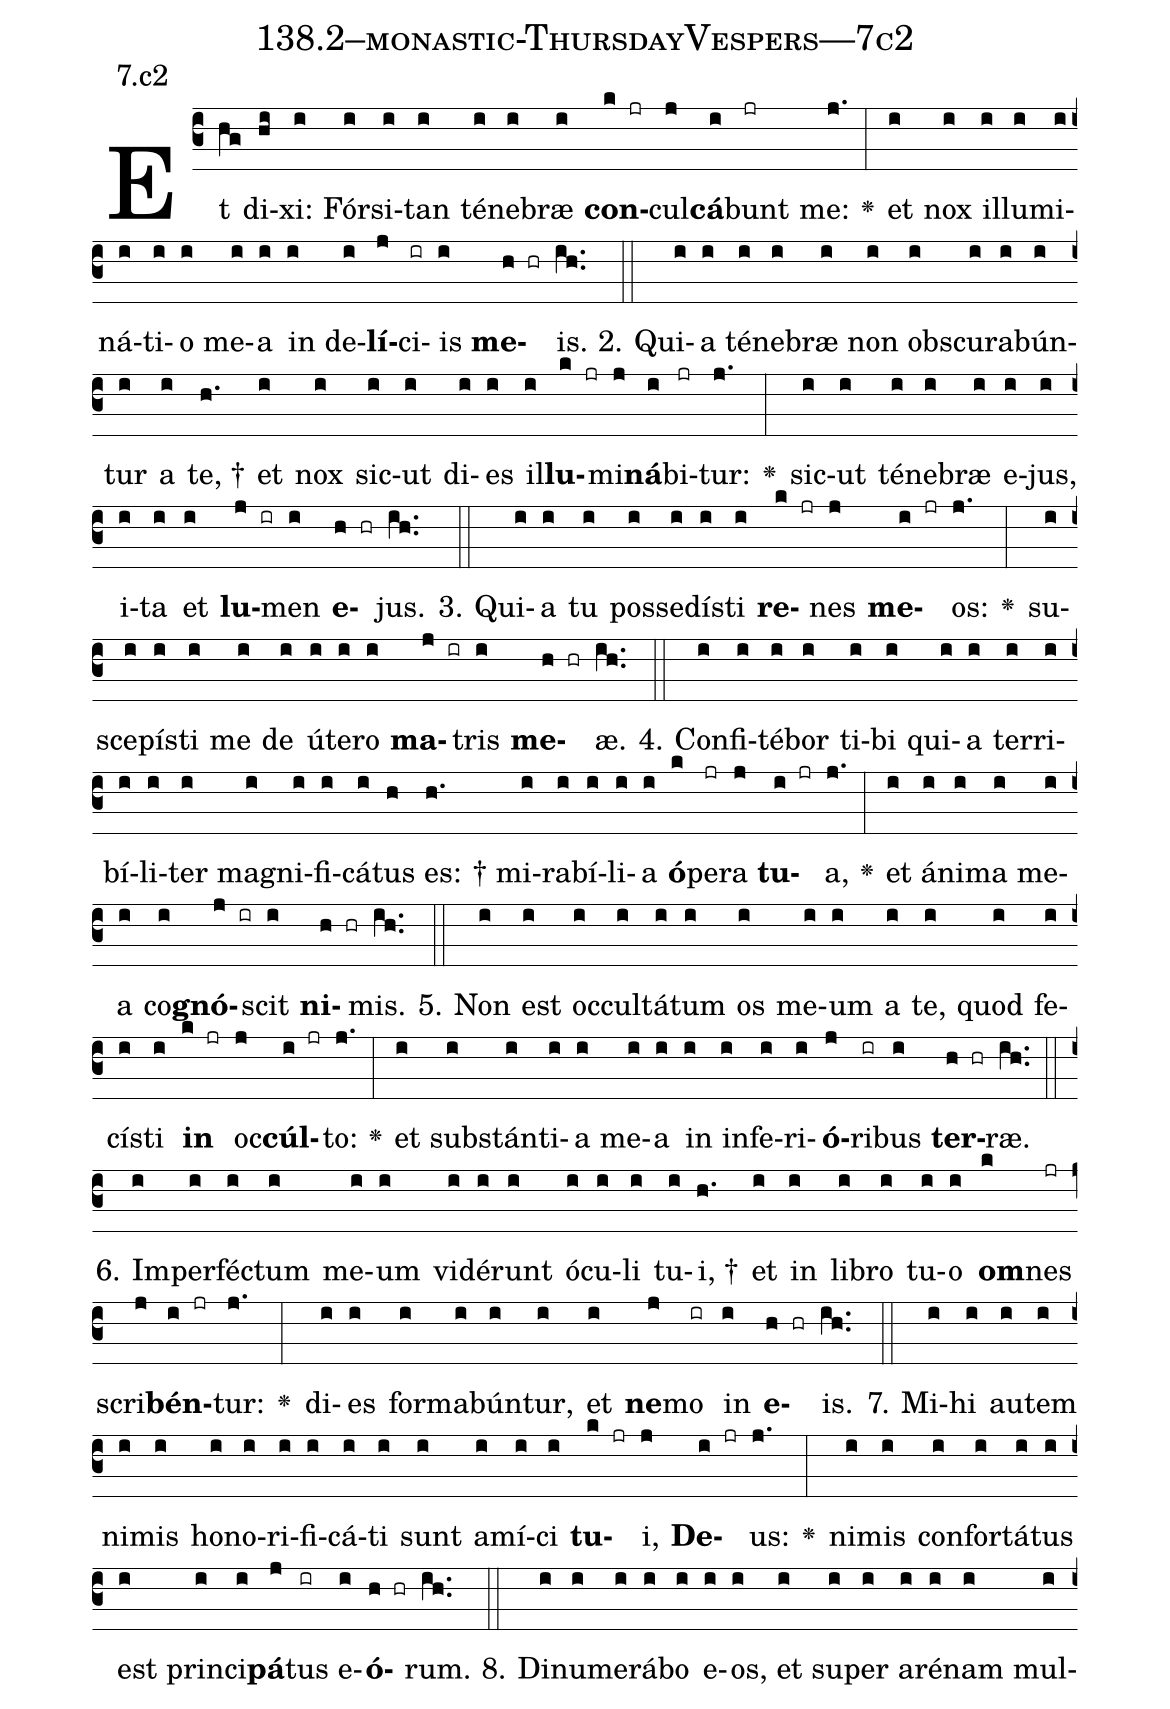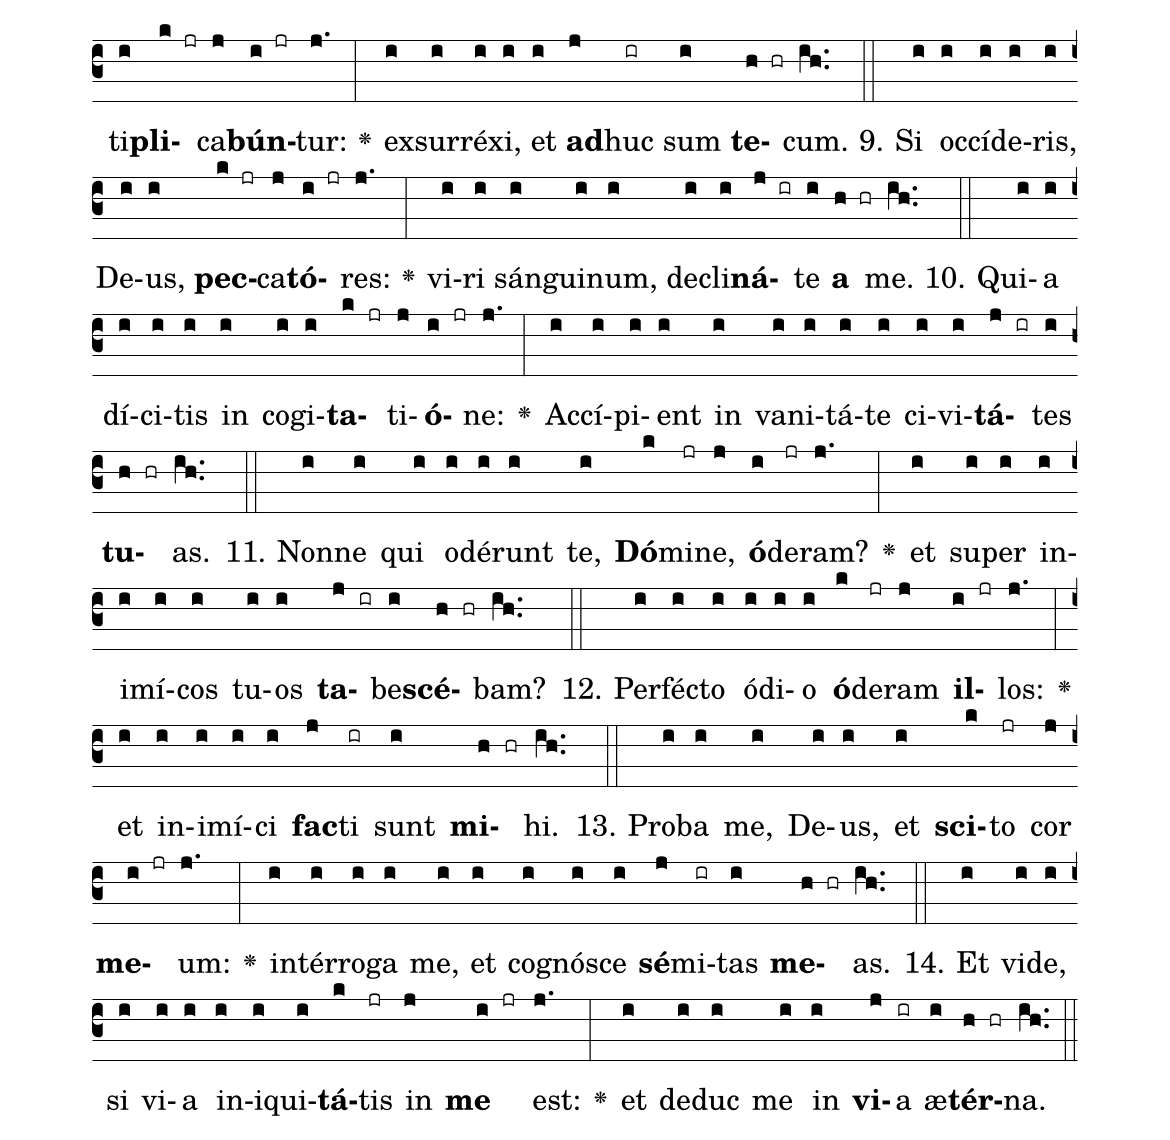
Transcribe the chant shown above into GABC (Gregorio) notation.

name: 138.2--monastic-ThursdayVespers---7c2;
annotation: 7.c2;
%%
(c3)Et(hg) di(hi)xi:(i) Fór(i)si(i)tan(i) té(i)ne(i)bræ(i) <b>con</b>(k jr)cul(j)<b>cá</b>(i)bunt(jr) me:(j.) <v>\greheightstar</v>(:) et(i) nox(i) il(i)lu(i)mi(i)ná(i)ti(i)o(i) me(i)a(i) in(i) de(i)<b>lí</b>(j)ci(ir)is(i) <b>me</b>(h hr)is.(ih..) (::)
2. Qui(i)a(i) té(i)ne(i)bræ(i) non(i) obs(i)cu(i)ra(i)bún(i)tur(i) a(i) te, †(h.) et(i) nox(i) sic(i)ut(i) di(i)es(i) il(i)<b>lu</b>(k jr)mi(j)<b>ná</b>(i)bi(jr)tur:(j.) <v>\greheightstar</v>(:) sic(i)ut(i) té(i)ne(i)bræ(i) e(i)jus,(i) i(i)ta(i) et(i) <b>lu</b>(j ir)men(i) <b>e</b>(h hr)jus.(ih..) (::)
3. Qui(i)a(i) tu(i) pos(i)se(i)dís(i)ti(i) <b>re</b>(k jr)nes(j) <b>me</b>(i jr)os:(j.) <v>\greheightstar</v>(:) su(i)sce(i)pís(i)ti(i) me(i) de(i) ú(i)te(i)ro(i) <b>ma</b>(j ir)tris(i) <b>me</b>(h hr)æ.(ih..) (::)
4. Con(i)fi(i)té(i)bor(i) ti(i)bi(i) qui(i)a(i) ter(i)ri(i)bí(i)li(i)ter(i) ma(i)gni(i)fi(i)cá(i)tus(h) es: †(h.) mi(i)ra(i)bí(i)li(i)a(i) <b>ó</b>(k)pe(jr)ra(j) <b>tu</b>(i jr)a,(j.) <v>\greheightstar</v>(:) et(i) á(i)ni(i)ma(i) me(i)a(i) co(i)<b>gnó</b>(j ir)scit(i) <b>ni</b>(h hr)mis.(ih..) (::)
5. Non(i) est(i) oc(i)cul(i)tá(i)tum(i) os(i) me(i)um(i) a(i) te,(i) quod(i) fe(i)cís(i)ti(i) <b>in</b>(k jr) oc(j)<b>cúl</b>(i jr)to:(j.) <v>\greheightstar</v>(:) et(i) sub(i)stán(i)ti(i)a(i) me(i)a(i) in(i) in(i)fe(i)ri(i)<b>ó</b>(j)ri(ir)bus(i) <b>ter</b>(h hr)ræ.(ih..) (::)
6. Im(i)per(i)féc(i)tum(i) me(i)um(i) vi(i)dé(i)runt(i) ó(i)cu(i)li(i) tu(i)i, †(h.) et(i) in(i) li(i)bro(i) tu(i)o(i) <b>om</b>(k)nes(jr) scri(j)<b>bén</b>(i jr)tur:(j.) <v>\greheightstar</v>(:) di(i)es(i) for(i)ma(i)bún(i)tur,(i) et(i) <b>ne</b>(j)mo(ir) in(i) <b>e</b>(h hr)is.(ih..) (::)
7. Mi(i)hi(i) au(i)tem(i) ni(i)mis(i) ho(i)no(i)ri(i)fi(i)cá(i)ti(i) sunt(i) a(i)mí(i)ci(i) <b>tu</b>(k jr)i,(j) <b>De</b>(i jr)us:(j.) <v>\greheightstar</v>(:) ni(i)mis(i) con(i)for(i)tá(i)tus(i) est(i) prin(i)ci(i)<b>pá</b>(j)tus(ir) e(i)<b>ó</b>(h hr)rum.(ih..) (::)
8. Di(i)nu(i)me(i)rá(i)bo(i) e(i)os,(i) et(i) su(i)per(i) a(i)ré(i)nam(i) mul(i)ti(i)<b>pli</b>(k jr)ca(j)<b>bún</b>(i jr)tur:(j.) <v>\greheightstar</v>(:) ex(i)sur(i)ré(i)xi,(i) et(i) <b>ad</b>(j)huc(ir) sum(i) <b>te</b>(h hr)cum.(ih..) (::)
9. Si(i) oc(i)cí(i)de(i)ris,(i) De(i)us,(i) <b>pec</b>(k jr)ca(j)<b>tó</b>(i jr)res:(j.) <v>\greheightstar</v>(:) vi(i)ri(i) sán(i)gui(i)num,(i) de(i)cli(i)<b>ná</b>(j ir)te(i) <b>a</b>(h hr) me.(ih..) (::)
10. Qui(i)a(i) dí(i)ci(i)tis(i) in(i) co(i)gi(i)<b>ta</b>(k jr)ti(j)<b>ó</b>(i jr)ne:(j.) <v>\greheightstar</v>(:) Ac(i)cí(i)pi(i)ent(i) in(i) va(i)ni(i)tá(i)te(i) ci(i)vi(i)<b>tá</b>(j ir)tes(i) <b>tu</b>(h hr)as.(ih..) (::)
11. Non(i)ne(i) qui(i) o(i)dé(i)runt(i) te,(i) <b>Dó</b>(k)mi(jr)ne,(j) <b>ó</b>(i)de(jr)ram?(j.) <v>\greheightstar</v>(:) et(i) su(i)per(i) in(i)i(i)mí(i)cos(i) tu(i)os(i) <b>ta</b>(j ir)be(i)<b>scé</b>(h hr)bam?(ih..) (::)
12. Per(i)féc(i)to(i) ó(i)di(i)o(i) <b>ó</b>(k)de(jr)ram(j) <b>il</b>(i jr)los:(j.) <v>\greheightstar</v>(:) et(i) in(i)i(i)mí(i)ci(i) <b>fac</b>(j)ti(ir) sunt(i) <b>mi</b>(h hr)hi.(ih..) (::)
13. Pro(i)ba(i) me,(i) De(i)us,(i) et(i) <b>sci</b>(k)to(jr) cor(j) <b>me</b>(i jr)um:(j.) <v>\greheightstar</v>(:) in(i)tér(i)ro(i)ga(i) me,(i) et(i) co(i)gnó(i)sce(i) <b>sé</b>(j)mi(ir)tas(i) <b>me</b>(h hr)as.(ih..) (::)
14. Et(i) vi(i)de,(i) si(i) vi(i)a(i) in(i)i(i)qui(i)<b>tá</b>(k)tis(jr) in(j) <b>me</b>(i jr) est:(j.) <v>\greheightstar</v>(:) et(i) de(i)duc(i) me(i) in(i) <b>vi</b>(j)a(ir) æ(i)<b>tér</b>(h hr)na.(ih..) (::)
